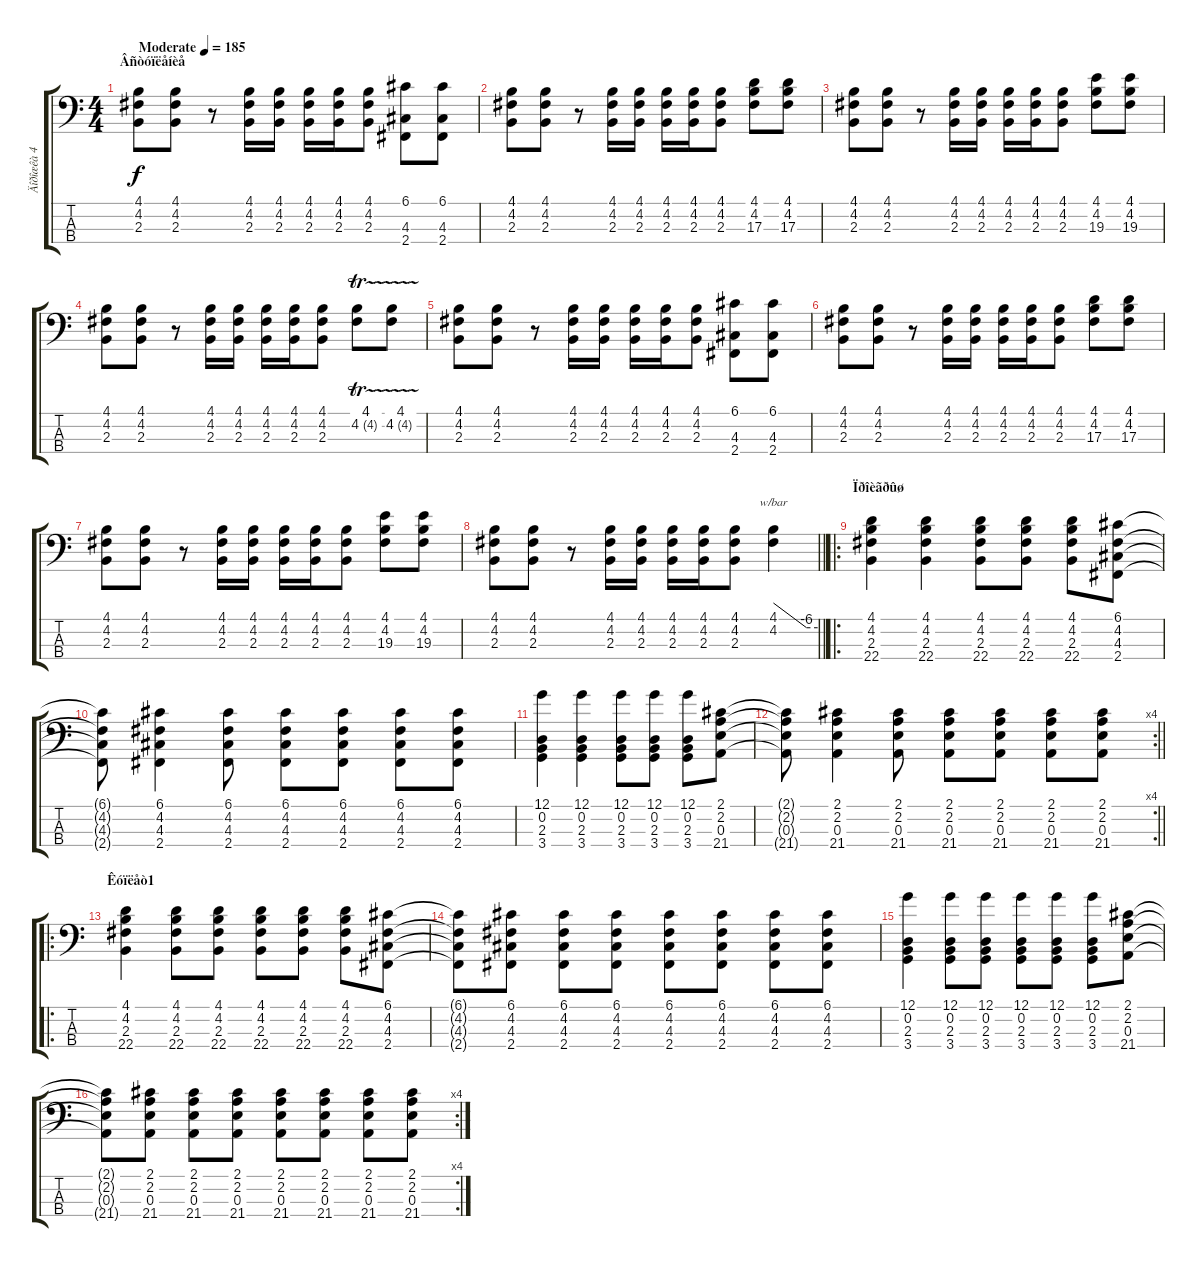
\track ("Äîðîæêà 4" "Äîðîæêà 4") {instrument acousticbass}
\staff {score tabs}
\tuning (G2 D2 A1 E1) {hide}
\ts (4 4)
\section ("" "Âñòóïëåíèå")
\tempo (185 "Moderate")
\clef f4
\ks c
(4.1 4.2 2.3).8{dy f instrument acousticbass} (4.1 4.2 2.3).8 r.8 (4.1 4.2 2.3).16 (4.1 4.2 2.3).16 (4.1 4.2 2.3).16 (4.1 4.2 2.3).16 (4.1 4.2 2.3).8 (6.1 4.3 2.4).8 (6.1 4.3 2.4).8 |
(4.1 4.2 2.3).8 (4.1 4.2 2.3).8 r.8 (4.1 4.2 2.3).16 (4.1 4.2 2.3).16 (4.1 4.2 2.3).16 (4.1 4.2 2.3).16 (4.1 4.2 2.3).8 (4.1 4.2 17.3).8 (4.1 4.2 17.3).8 |
(4.1 4.2 2.3).8 (4.1 4.2 2.3).8 r.8 (4.1 4.2 2.3).16 (4.1 4.2 2.3).16 (4.1 4.2 2.3).16 (4.1 4.2 2.3).16 (4.1 4.2 2.3).8 (4.1 4.2 19.3).8 (4.1 4.2 19.3).8 |
(4.1 4.2 2.3).8 (4.1 4.2 2.3).8 r.8 (4.1 4.2 2.3).16 (4.1 4.2 2.3).16 (4.1 4.2 2.3).16 (4.1 4.2 2.3).16 (4.1 4.2 2.3).8 (4.1 4.2{tr (4 32)}).8 (4.1 4.2{tr (4 32)}).8 |
(4.1 4.2 2.3).8 (4.1 4.2 2.3).8 r.8 (4.1 4.2 2.3).16 (4.1 4.2 2.3).16 (4.1 4.2 2.3).16 (4.1 4.2 2.3).16 (4.1 4.2 2.3).8 (6.1 4.3 2.4).8 (6.1 4.3 2.4).8 |
(4.1 4.2 2.3).8 (4.1 4.2 2.3).8 r.8 (4.1 4.2 2.3).16 (4.1 4.2 2.3).16 (4.1 4.2 2.3).16 (4.1 4.2 2.3).16 (4.1 4.2 2.3).8 (4.1 4.2 17.3).8 (4.1 4.2 17.3).8 |
(4.1 4.2 2.3).8 (4.1 4.2 2.3).8 r.8 (4.1 4.2 2.3).16 (4.1 4.2 2.3).16 (4.1 4.2 2.3).16 (4.1 4.2 2.3).16 (4.1 4.2 2.3).8 (4.1 4.2 19.3).8 (4.1 4.2 19.3).8 |
\barLineRight lightlight
(4.1 4.2 2.3).8 (4.1 4.2 2.3).8 r.8 (4.1 4.2 2.3).16 (4.1 4.2 2.3).16 (4.1 4.2 2.3).16 (4.1 4.2 2.3).16 (4.1 4.2 2.3).8 (4.1 4.2).4{tbe (custom default 0 0 45 -24 60 -24)} |
\ro
\section ("" "Ïðîèãðûø")
(4.1 4.2 2.3 22.4).4 (4.1 4.2 2.3 22.4).4 (4.1 4.2 2.3 22.4).8 (4.1 4.2 2.3 22.4).8 (4.1 4.2 2.3 22.4).8 (6.1 4.2 4.3 2.4).8 |
(6.1{t} 4.2{t} 4.3{t} 2.4{t}).8 (6.1 4.2 4.3 2.4).4 (6.1 4.2 4.3 2.4).8 (6.1 4.2 4.3 2.4).8 (6.1 4.2 4.3 2.4).8 (6.1 4.2 4.3 2.4).8 (6.1 4.2 4.3 2.4).8 |
(12.1 0.2 2.3 3.4).4 (12.1 0.2 2.3 3.4).4 (12.1 0.2 2.3 3.4).8 (12.1 0.2 2.3 3.4).8 (12.1 0.2 2.3 3.4).8 (2.1 2.2 0.3 21.4).8 |
\rc 4
\barLineRight lightlight
(2.1{t} 2.2{t} 0.3{t} 21.4{t}).8 (2.1 2.2 0.3 21.4).4 (2.1 2.2 0.3 21.4).8 (2.1 2.2 0.3 21.4).8 (2.1 2.2 0.3 21.4).8 (2.1 2.2 0.3 21.4).8 (2.1 2.2 0.3 21.4).8 |
\ro
\section ("" "Êóïëåò1")
(4.1 4.2 2.3 22.4).4 (4.1 4.2 2.3 22.4).8 (4.1 4.2 2.3 22.4).8 (4.1 4.2 2.3 22.4).8 (4.1 4.2 2.3 22.4).8 (4.1 4.2 2.3 22.4).8 (6.1 4.2 4.3 2.4).8 |
(6.1{t} 4.2{t} 4.3{t} 2.4{t}).8 (6.1 4.2 4.3 2.4).8 (6.1 4.2 4.3 2.4).8 (6.1 4.2 4.3 2.4).8 (6.1 4.2 4.3 2.4).8 (6.1 4.2 4.3 2.4).8 (6.1 4.2 4.3 2.4).8 (6.1 4.2 4.3 2.4).8 |
(12.1 0.2 2.3 3.4).4 (12.1 0.2 2.3 3.4).8 (12.1 0.2 2.3 3.4).8 (12.1 0.2 2.3 3.4).8 (12.1 0.2 2.3 3.4).8 (12.1 0.2 2.3 3.4).8 (2.1 2.2 0.3 21.4).8 |
\rc 4
(2.1{t} 2.2{t} 0.3{t} 21.4{t}).8 (2.1 2.2 0.3 21.4).8 (2.1 2.2 0.3 21.4).8 (2.1 2.2 0.3 21.4).8 (2.1 2.2 0.3 21.4).8 (2.1 2.2 0.3 21.4).8 (2.1 2.2 0.3 21.4).8 (2.1 2.2 0.3 21.4).8
